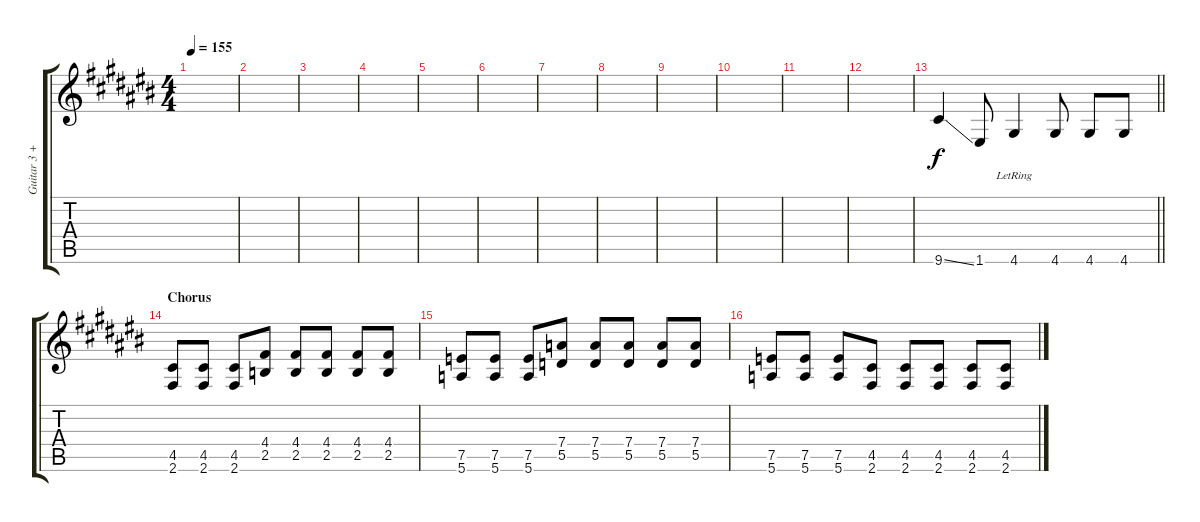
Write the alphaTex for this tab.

\track ("Guitar 3 + Synth" "Guitar 3 +") {instrument distortionguitar}
\staff {score tabs}
\tuning (E4 B3 G3 D3 A2 E2) {hide}
\ts (4 4)
\tempo 155
\clef g2
\ks c#
|
|
|
|
|
|
|
|
|
|
|
|
\barLineRight lightlight
9.6{ss}.4 1.6.8 4.6{lr}.4 4.6.8 4.6.8 4.6.8 |
\section ("" "Chorus")
(4.5 2.6).8 (4.5 2.6).8 (4.5 2.6).8 (4.4 2.5).8 (4.4 2.5).8 (4.4 2.5).8 (4.4 2.5).8 (4.4 2.5).8 |
(7.5 5.6).8 (7.5 5.6).8 (7.5 5.6).8 (7.4 5.5).8 (7.4 5.5).8 (7.4 5.5).8 (7.4 5.5).8 (7.4 5.5).8 |
(7.5 5.6).8 (7.5 5.6).8 (7.5 5.6).8 (4.5 2.6).8 (4.5 2.6).8 (4.5 2.6).8 (4.5 2.6).8 (4.5 2.6).8
